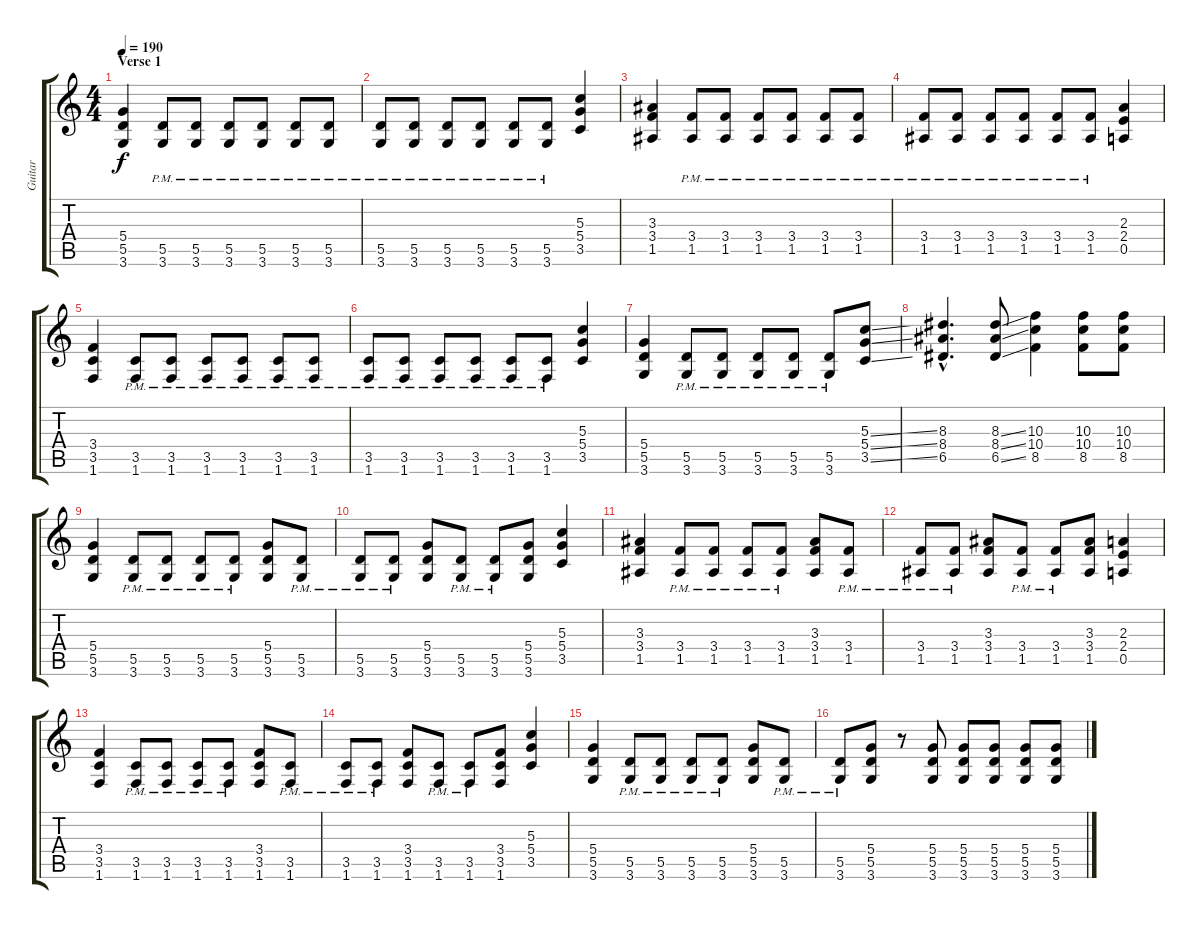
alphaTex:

\track ("Guitar" "Guitar") {instrument distortionguitar}
\staff {score tabs}
\tuning (E4 B3 G3 D3 A2 E2) {hide}
\ts (4 4)
\section ("" "Verse 1")
\tempo 190
\clef g2
\ks c
(5.4 5.5 3.6).4{dy f} (5.5{pm} 3.6{pm}).8 (5.5{pm} 3.6{pm}).8 (5.5{pm} 3.6{pm}).8 (5.5{pm} 3.6{pm}).8 (5.5{pm} 3.6{pm}).8 (5.5{pm} 3.6{pm}).8 |
(5.5{pm} 3.6{pm}).8 (5.5{pm} 3.6{pm}).8 (5.5{pm} 3.6{pm}).8 (5.5{pm} 3.6{pm}).8 (5.5{pm} 3.6{pm}).8 (5.5{pm} 3.6{pm}).8 (5.3 5.4 3.5).4 |
(3.3 3.4 1.5).4 (3.4{pm} 1.5{pm}).8 (3.4{pm} 1.5{pm}).8 (3.4{pm} 1.5{pm}).8 (3.4{pm} 1.5{pm}).8 (3.4{pm} 1.5{pm}).8 (3.4{pm} 1.5{pm}).8 |
(3.4{pm} 1.5{pm}).8 (3.4{pm} 1.5{pm}).8 (3.4{pm} 1.5{pm}).8 (3.4{pm} 1.5{pm}).8 (3.4{pm} 1.5{pm}).8 (3.4{pm} 1.5{pm}).8 (2.3 2.4 0.5).4 |
(3.4 3.5 1.6).4 (3.5{pm} 1.6{pm}).8 (3.5{pm} 1.6{pm}).8 (3.5{pm} 1.6{pm}).8 (3.5{pm} 1.6{pm}).8 (3.5{pm} 1.6{pm}).8 (3.5{pm} 1.6{pm}).8 |
(3.5{pm} 1.6{pm}).8 (3.5{pm} 1.6{pm}).8 (3.5{pm} 1.6{pm}).8 (3.5{pm} 1.6{pm}).8 (3.5{pm} 1.6{pm}).8 (3.5{pm} 1.6{pm}).8 (5.3 5.4 3.5).4 |
(5.4 5.5 3.6).4 (5.5{pm} 3.6{pm}).8 (5.5{pm} 3.6{pm}).8 (5.5{pm} 3.6{pm}).8 (5.5{pm} 3.6{pm}).8 (5.5{pm} 3.6{pm}).8 (5.3{ss} 5.4{ss} 3.5{ss}).8 |
(8.3{hac} 8.4{hac} 6.5{hac}).4{d} (8.3{ss} 8.4{ss} 6.5{ss}).8 (10.3 10.4 8.5).4 (10.3 10.4 8.5).8 (10.3 10.4 8.5).8 |
(5.4 5.5 3.6).4 (5.5{pm} 3.6{pm}).8 (5.5{pm} 3.6{pm}).8 (5.5{pm} 3.6{pm}).8 (5.5{pm} 3.6{pm}).8 (5.4 5.5 3.6).8 (5.5{pm} 3.6{pm}).8 |
(5.5{pm} 3.6{pm}).8 (5.5{pm} 3.6{pm}).8 (5.4 5.5 3.6).8 (5.5{pm} 3.6{pm}).8 (5.5{pm} 3.6{pm}).8 (5.4 5.5 3.6).8 (5.3 5.4 3.5).4 |
(3.3 3.4 1.5).4 (3.4{pm} 1.5{pm}).8 (3.4{pm} 1.5{pm}).8 (3.4{pm} 1.5{pm}).8 (3.4{pm} 1.5{pm}).8 (3.3 3.4 1.5).8 (3.4{pm} 1.5{pm}).8 |
(3.4{pm} 1.5{pm}).8 (3.4{pm} 1.5{pm}).8 (3.3 3.4 1.5).8 (3.4{pm} 1.5{pm}).8 (3.4{pm} 1.5{pm}).8 (3.3 3.4 1.5).8 (2.3 2.4 0.5).4 |
(3.4 3.5 1.6).4 (3.5{pm} 1.6{pm}).8 (3.5{pm} 1.6{pm}).8 (3.5{pm} 1.6{pm}).8 (3.5{pm} 1.6{pm}).8 (3.4 3.5 1.6).8 (3.5{pm} 1.6{pm}).8 |
(3.5{pm} 1.6{pm}).8 (3.5{pm} 1.6{pm}).8 (3.4 3.5 1.6).8 (3.5{pm} 1.6{pm}).8 (3.5{pm} 1.6{pm}).8 (3.4 3.5 1.6).8 (5.3 5.4 3.5).4 |
(5.4 5.5 3.6).4 (5.5{pm} 3.6{pm}).8 (5.5{pm} 3.6{pm}).8 (5.5{pm} 3.6{pm}).8 (5.5{pm} 3.6{pm}).8 (5.4 5.5 3.6).8 (5.5{pm} 3.6{pm}).8 |
(5.5{pm} 3.6{pm}).8 (5.4 5.5 3.6).8 r.8 (5.4 5.5 3.6).8 (5.4 5.5 3.6).8 (5.4 5.5 3.6).8 (5.4 5.5 3.6).8 (5.4 5.5 3.6).8
